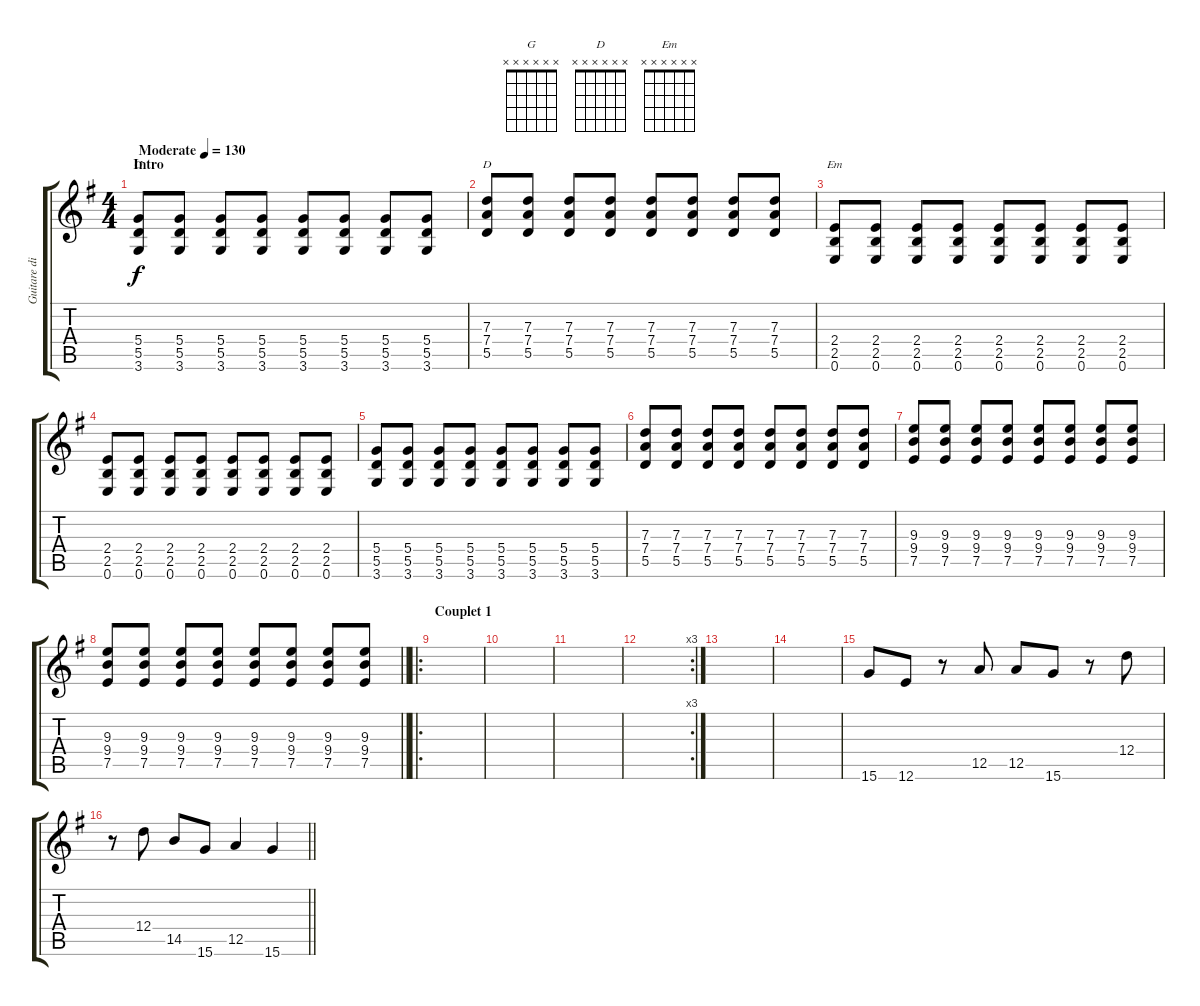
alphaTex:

\track ("Guitare disto" "Guitare di") {instrument distortionguitar}
\staff {score tabs}
\tuning (E4 B3 G3 D3 A2 E2) {hide}
\chord ("G" x x x x x x)
\chord ("D" x x x x x x)
\chord ("Em" x x x x x x)
\ts (4 4)
\section ("" "Intro")
\tempo (130 "Moderate")
\clef g2
\ks g
(5.4 5.5 3.6).8{ch "G" dy f instrument distortionguitar} (5.4 5.5 3.6).8 (5.4 5.5 3.6).8 (5.4 5.5 3.6).8 (5.4 5.5 3.6).8 (5.4 5.5 3.6).8 (5.4 5.5 3.6).8 (5.4 5.5 3.6).8 |
\ks g
(7.3 7.4 5.5).8{ch "D"} (7.3 7.4 5.5).8 (7.3 7.4 5.5).8 (7.3 7.4 5.5).8 (7.3 7.4 5.5).8 (7.3 7.4 5.5).8 (7.3 7.4 5.5).8 (7.3 7.4 5.5).8 |
(2.4 2.5 0.6).8{ch "Em"} (2.4 2.5 0.6).8 (2.4 2.5 0.6).8 (2.4 2.5 0.6).8 (2.4 2.5 0.6).8 (2.4 2.5 0.6).8 (2.4 2.5 0.6).8 (2.4 2.5 0.6).8 |
(2.4 2.5 0.6).8 (2.4 2.5 0.6).8 (2.4 2.5 0.6).8 (2.4 2.5 0.6).8 (2.4 2.5 0.6).8 (2.4 2.5 0.6).8 (2.4 2.5 0.6).8 (2.4 2.5 0.6).8 |
(5.4 5.5 3.6).8 (5.4 5.5 3.6).8 (5.4 5.5 3.6).8 (5.4 5.5 3.6).8 (5.4 5.5 3.6).8 (5.4 5.5 3.6).8 (5.4 5.5 3.6).8 (5.4 5.5 3.6).8 |
(7.3 7.4 5.5).8 (7.3 7.4 5.5).8 (7.3 7.4 5.5).8 (7.3 7.4 5.5).8 (7.3 7.4 5.5).8 (7.3 7.4 5.5).8 (7.3 7.4 5.5).8 (7.3 7.4 5.5).8 |
(9.3 9.4 7.5).8 (9.3 9.4 7.5).8 (9.3 9.4 7.5).8 (9.3 9.4 7.5).8 (9.3 9.4 7.5).8 (9.3 9.4 7.5).8 (9.3 9.4 7.5).8 (9.3 9.4 7.5).8 |
\barLineRight lightlight
(9.3 9.4 7.5).8 (9.3 9.4 7.5).8 (9.3 9.4 7.5).8 (9.3 9.4 7.5).8 (9.3 9.4 7.5).8 (9.3 9.4 7.5).8 (9.3 9.4 7.5).8 (9.3 9.4 7.5).8 |
\ro
\section ("" "Couplet 1")
|
|
|
\rc 3
|
|
|
15.6.8 12.6.8 r.8 12.5.8 12.5.8 15.6.8 r.8 12.4.8 |
\barLineRight lightlight
r.8 12.4.8 14.5.8 15.6.8 12.5.4 15.6.4
